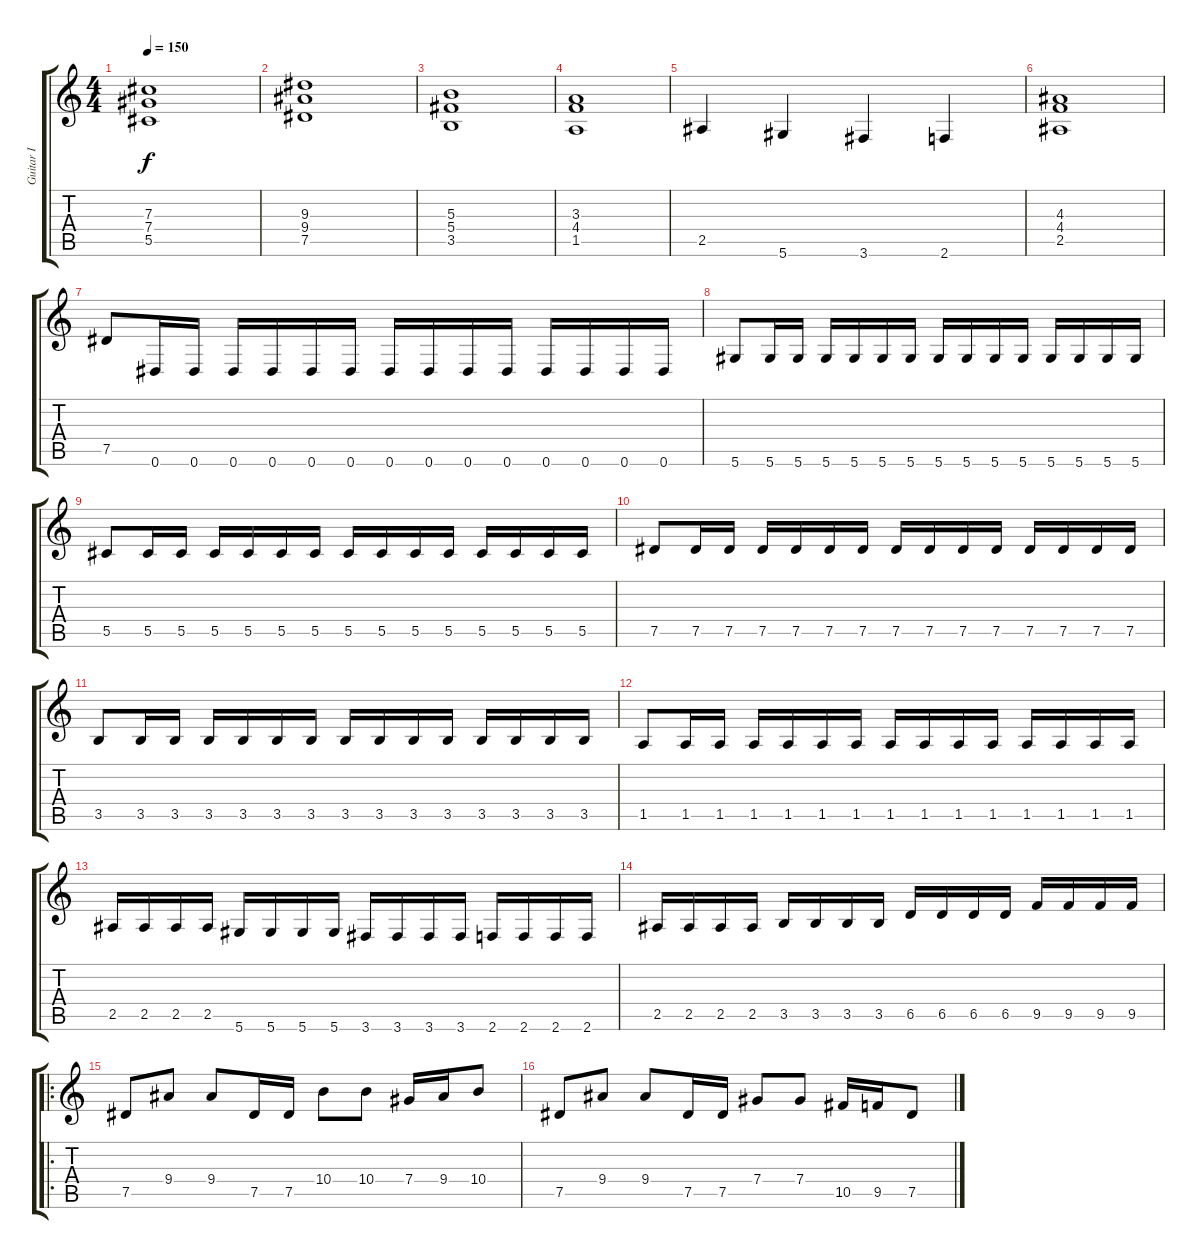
\track ("Guitar I" "Guitar I") {instrument distortionguitar}
\staff {score tabs}
\tuning (Eb4 Bb3 Gb3 Db3 Ab2 Eb2) {hide}
\ts (4 4)
\tempo 150
\clef g2
\ks c
(7.3 7.4 5.5).1{dy f} |
(9.3 9.4 7.5).1 |
(5.3 5.4 3.5).1 |
(3.3 4.4 1.5).1 |
2.5.4 5.6.4 3.6.4 2.6.4 |
(4.3 4.4 2.5).1 |
7.5.8 0.6.16 0.6.16 0.6.16 0.6.16 0.6.16 0.6.16 0.6.16 0.6.16 0.6.16 0.6.16 0.6.16 0.6.16 0.6.16 0.6.16 |
5.6.8 5.6.16 5.6.16 5.6.16 5.6.16 5.6.16 5.6.16 5.6.16 5.6.16 5.6.16 5.6.16 5.6.16 5.6.16 5.6.16 5.6.16 |
5.5.8 5.5.16 5.5.16 5.5.16 5.5.16 5.5.16 5.5.16 5.5.16 5.5.16 5.5.16 5.5.16 5.5.16 5.5.16 5.5.16 5.5.16 |
7.5.8 7.5.16 7.5.16 7.5.16 7.5.16 7.5.16 7.5.16 7.5.16 7.5.16 7.5.16 7.5.16 7.5.16 7.5.16 7.5.16 7.5.16 |
3.5.8 3.5.16 3.5.16 3.5.16 3.5.16 3.5.16 3.5.16 3.5.16 3.5.16 3.5.16 3.5.16 3.5.16 3.5.16 3.5.16 3.5.16 |
1.5.8 1.5.16 1.5.16 1.5.16 1.5.16 1.5.16 1.5.16 1.5.16 1.5.16 1.5.16 1.5.16 1.5.16 1.5.16 1.5.16 1.5.16 |
2.5.16 2.5.16 2.5.16 2.5.16 5.6.16 5.6.16 5.6.16 5.6.16 3.6.16 3.6.16 3.6.16 3.6.16 2.6.16 2.6.16 2.6.16 2.6.16 |
2.5.16 2.5.16 2.5.16 2.5.16 3.5.16 3.5.16 3.5.16 3.5.16 6.5.16 6.5.16 6.5.16 6.5.16 9.5.16 9.5.16 9.5.16 9.5.16 |
\ro
7.5.8 9.4.8 9.4.8 7.5.16 7.5.16 10.4.8 10.4.8 7.4.16 9.4.16 10.4.8 |
7.5.8 9.4.8 9.4.8 7.5.16 7.5.16 7.4.8 7.4.8 10.5.16 9.5.16 7.5.8
